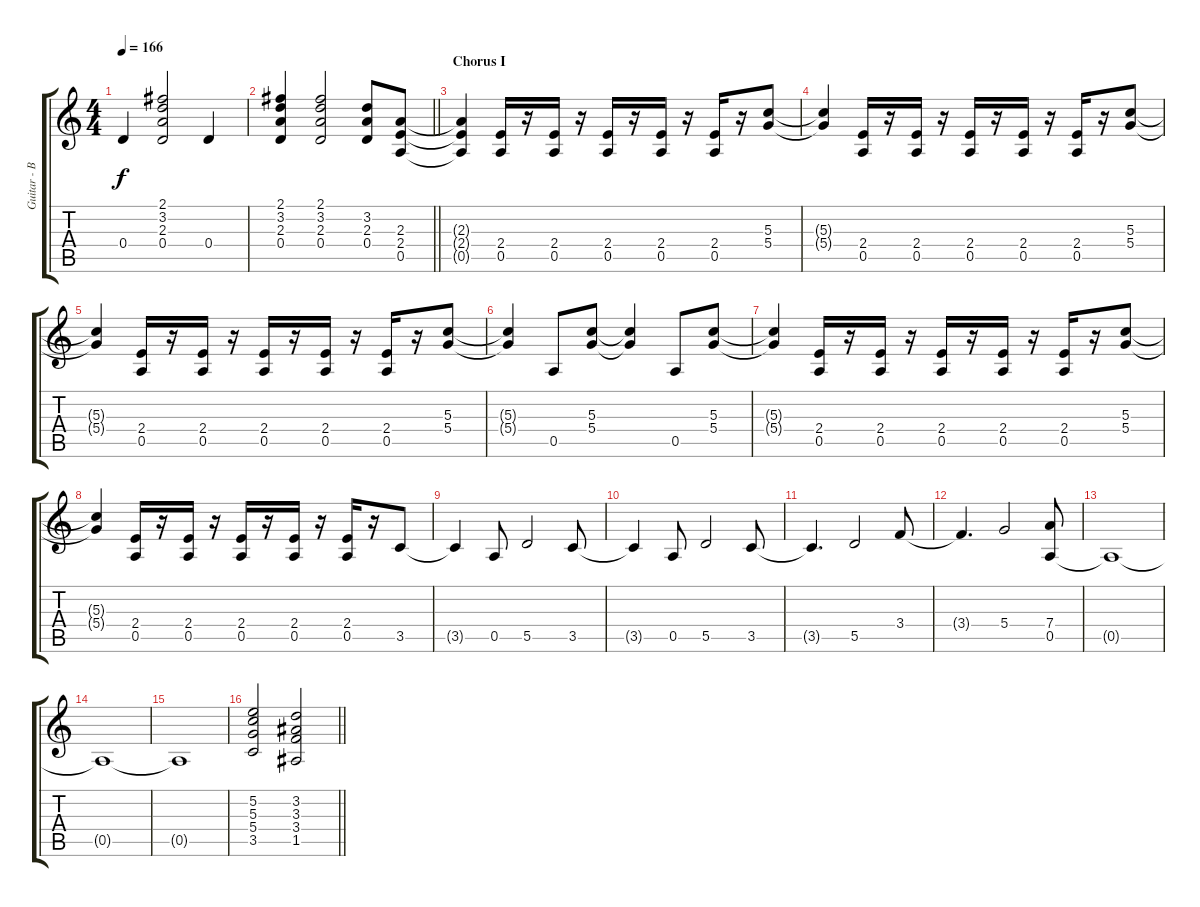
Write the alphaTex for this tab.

\track ("Guitar - Blackmore - Коля" "Guitar - B") {instrument distortionguitar}
\staff {score tabs}
\tuning (E4 B3 G3 D3 A2 E2) {hide}
\ts (4 4)
\tempo 166
\clef g2
\ks c
0.4{t}.4{dy f} (2.1 3.2 2.3 0.4).2 0.4.4 |
\barLineRight lightlight
(2.1 3.2 2.3 0.4).4 (2.1 3.2 2.3 0.4).2 (3.2 2.3 0.4).8 (2.3 2.4 0.5).8 |
\section ("" "Chorus I")
(2.3{t} 2.4{t} 0.5{t}).4 (2.4 0.5).16 r.16 (2.4 0.5).16 r.16 (2.4 0.5).16 r.16 (2.4 0.5).16 r.16 (2.4 0.5).16 r.16 (5.3 5.4).8 |
(5.3{t} 5.4{t}).4 (2.4 0.5).16 r.16 (2.4 0.5).16 r.16 (2.4 0.5).16 r.16 (2.4 0.5).16 r.16 (2.4 0.5).16 r.16 (5.3 5.4).8 |
(5.3{t} 5.4{t}).4 (2.4 0.5).16 r.16 (2.4 0.5).16 r.16 (2.4 0.5).16 r.16 (2.4 0.5).16 r.16 (2.4 0.5).16 r.16 (5.3 5.4).8 |
(5.3{t} 5.4{t}).4 0.5.8 (5.3 5.4).8 (5.3{t} 5.4{t}).4 0.5.8 (5.3 5.4).8 |
(5.3{t} 5.4{t}).4 (2.4 0.5).16 r.16 (2.4 0.5).16 r.16 (2.4 0.5).16 r.16 (2.4 0.5).16 r.16 (2.4 0.5).16 r.16 (5.3 5.4).8 |
(5.3{t} 5.4{t}).4 (2.4 0.5).16 r.16 (2.4 0.5).16 r.16 (2.4 0.5).16 r.16 (2.4 0.5).16 r.16 (2.4 0.5).16 r.16 3.5.8 |
3.5{t}.4 0.5.8 5.5.2 3.5.8 |
3.5{t}.4 0.5.8 5.5.2 3.5.8 |
3.5{t}.4{d} 5.5.2 3.4.8 |
3.4{t}.4{d} 5.4.2 (7.4 0.5).8 |
0.5{t}.1 |
0.5{t}.1 |
0.5{t}.1 |
\barLineRight lightlight
(5.2 5.3 5.4 3.5).2{volume 13} (3.2 3.3 3.4 1.5).2
